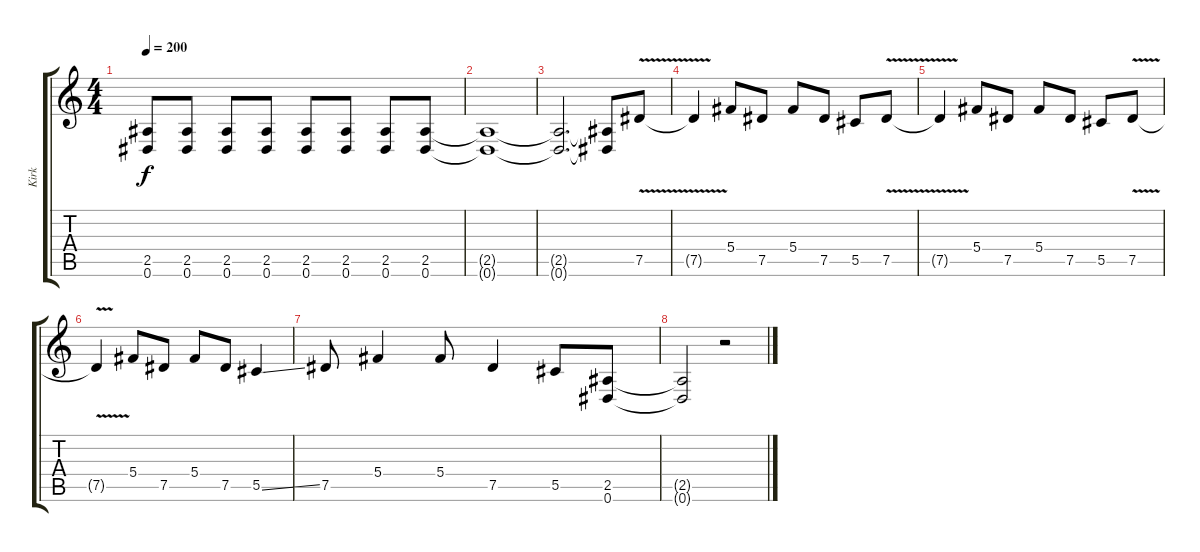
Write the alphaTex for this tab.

\track ("Kirk" "Kirk") {instrument overdrivenguitar}
\staff {score tabs}
\tuning (Eb4 Bb3 Gb3 Db3 Ab2 Eb2) {hide}
\ts (4 4)
\tempo 200
\clef g2
\ks c
(2.5 0.6).8{dy f} (2.5 0.6).8 (2.5 0.6).8 (2.5 0.6).8 (2.5 0.6).8 (2.5 0.6).8 (2.5 0.6).8 (2.5 0.6).8 |
(2.5{t} 0.6{t}).1 |
(2.5{t} 0.6{t}).2{d} (2.5{t} 0.6{t}).8 7.5{v}.8 |
7.5{t}.4 5.4.8 7.5.8 5.4.8 7.5.8 5.5.8 7.5{v}.8 |
7.5{t}.4 5.4.8 7.5.8 5.4.8 7.5.8 5.5.8 7.5{v}.8 |
7.5{t}.4 5.4.8 7.5.8 5.4.8 7.5.8 5.5{ss}.4 |
7.5.8 5.4.4 5.4.8 7.5.4 5.5.8 (2.5 0.6).8 |
(2.5{t} 0.6{t}).2 r.2
